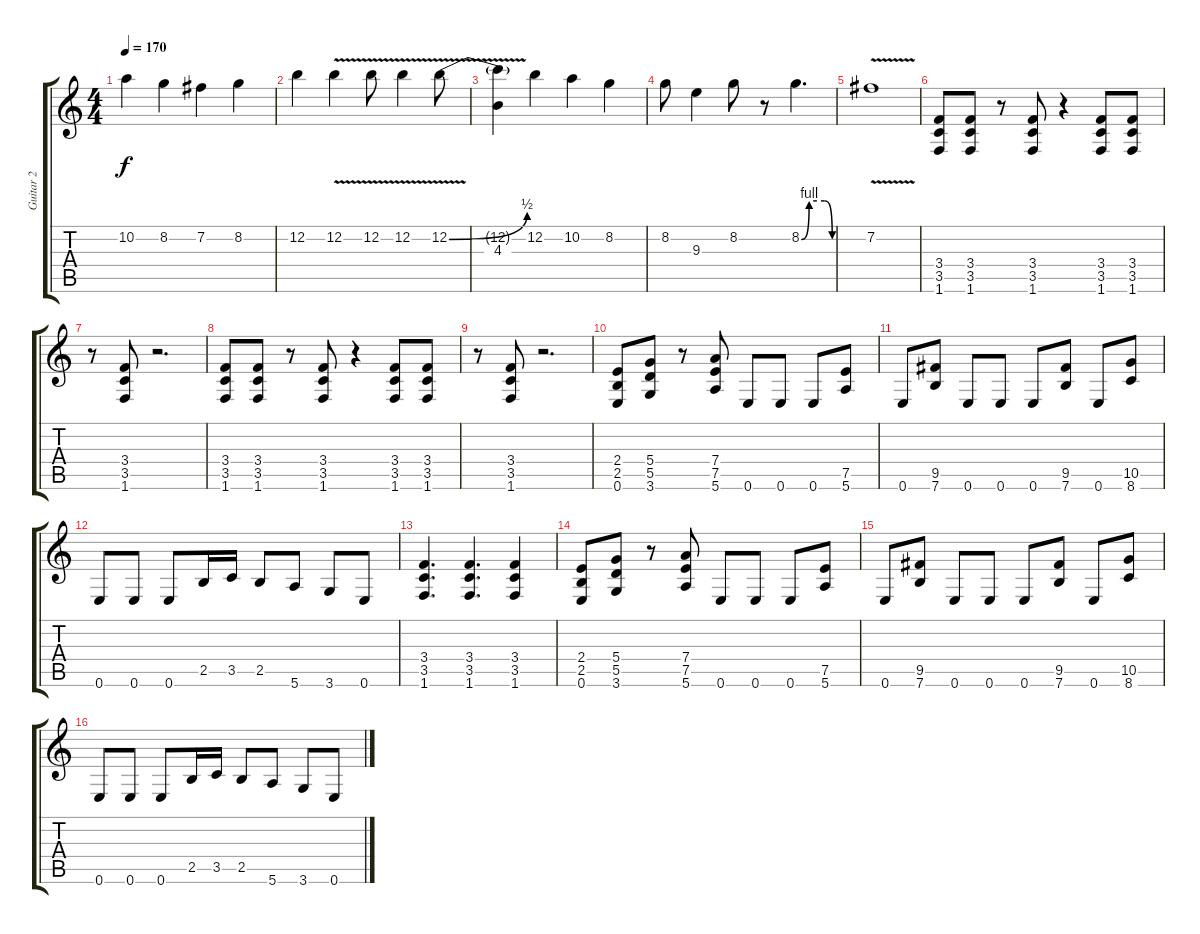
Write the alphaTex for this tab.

\track ("Guitar 2" "Guitar 2") {instrument distortionguitar}
\staff {score tabs}
\tuning (E4 B3 G3 D3 A2 E2) {hide}
\ts (4 4)
\tempo 170
\clef g2
\ks c
10.2{t}.4{dy f} 8.2.4 7.2.4 8.2.4 |
12.2.4 12.2{v}.4 12.2{v}.8 12.2{v}.4 12.2{be (bend 0 0 60 2) v}.8 |
(12.2{t} 4.3).4 12.2.4 10.2.4 8.2.4 |
8.2.8 9.3.4 8.2.8 r.8 8.2{be (custom 0 0 15 4 30 4 45 4 60 0)}.4{d} |
7.2{v}.1 |
(3.4 3.5 1.6).8 (3.4 3.5 1.6).8 r.8 (3.4 3.5 1.6).8 r.4 (3.4 3.5 1.6).8 (3.4 3.5 1.6).8 |
r.8 (3.4 3.5 1.6).8 r.2{d} |
(3.4 3.5 1.6).8 (3.4 3.5 1.6).8 r.8 (3.4 3.5 1.6).8 r.4 (3.4 3.5 1.6).8 (3.4 3.5 1.6).8 |
r.8 (3.4 3.5 1.6).8 r.2{d} |
(2.4 2.5 0.6).8 (5.4 5.5 3.6).8 r.8 (7.4 7.5 5.6).8 0.6.8 0.6.8 0.6.8 (7.5 5.6).8 |
0.6.8 (9.5 7.6).8 0.6.8 0.6.8 0.6.8 (9.5 7.6).8 0.6.8 (10.5 8.6).8 |
0.6.8 0.6.8 0.6.8 2.5.16 3.5.16 2.5.8 5.6.8 3.6.8 0.6.8 |
(3.4 3.5 1.6).4{d} (3.4 3.5 1.6).4{d} (3.4 3.5 1.6).4 |
(2.4 2.5 0.6).8 (5.4 5.5 3.6).8 r.8 (7.4 7.5 5.6).8 0.6.8 0.6.8 0.6.8 (7.5 5.6).8 |
0.6.8 (9.5 7.6).8 0.6.8 0.6.8 0.6.8 (9.5 7.6).8 0.6.8 (10.5 8.6).8 |
0.6.8 0.6.8 0.6.8 2.5.16 3.5.16 2.5.8 5.6.8 3.6.8 0.6.8
